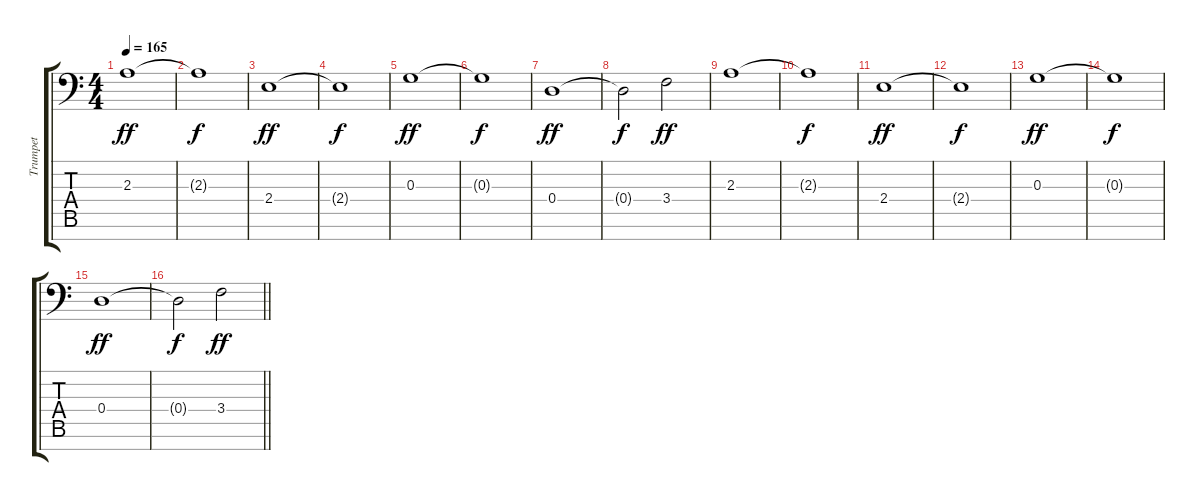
\track ("Trumpet" "Trumpet") {instrument trombone}
\staff {score tabs}
\tuning (C8 B3 G3 D3 A2 E2 C-1) {hide}
\ts (4 4)
\tempo 165
\clef f4
\ks c
2.3.1{dy ff} |
2.3{t}.1{dy f} |
2.4.1{dy ff} |
2.4{t}.1{dy f} |
0.3.1{dy ff} |
0.3{t}.1{dy f} |
0.4.1{dy ff} |
0.4{t}.2{dy f} 3.4.2{dy ff} |
2.3.1 |
2.3{t}.1{dy f} |
2.4.1{dy ff} |
2.4{t}.1{dy f} |
0.3.1{dy ff} |
0.3{t}.1{dy f} |
0.4.1{dy ff} |
\barLineRight lightlight
0.4{t}.2{dy f} 3.4.2{dy ff}
